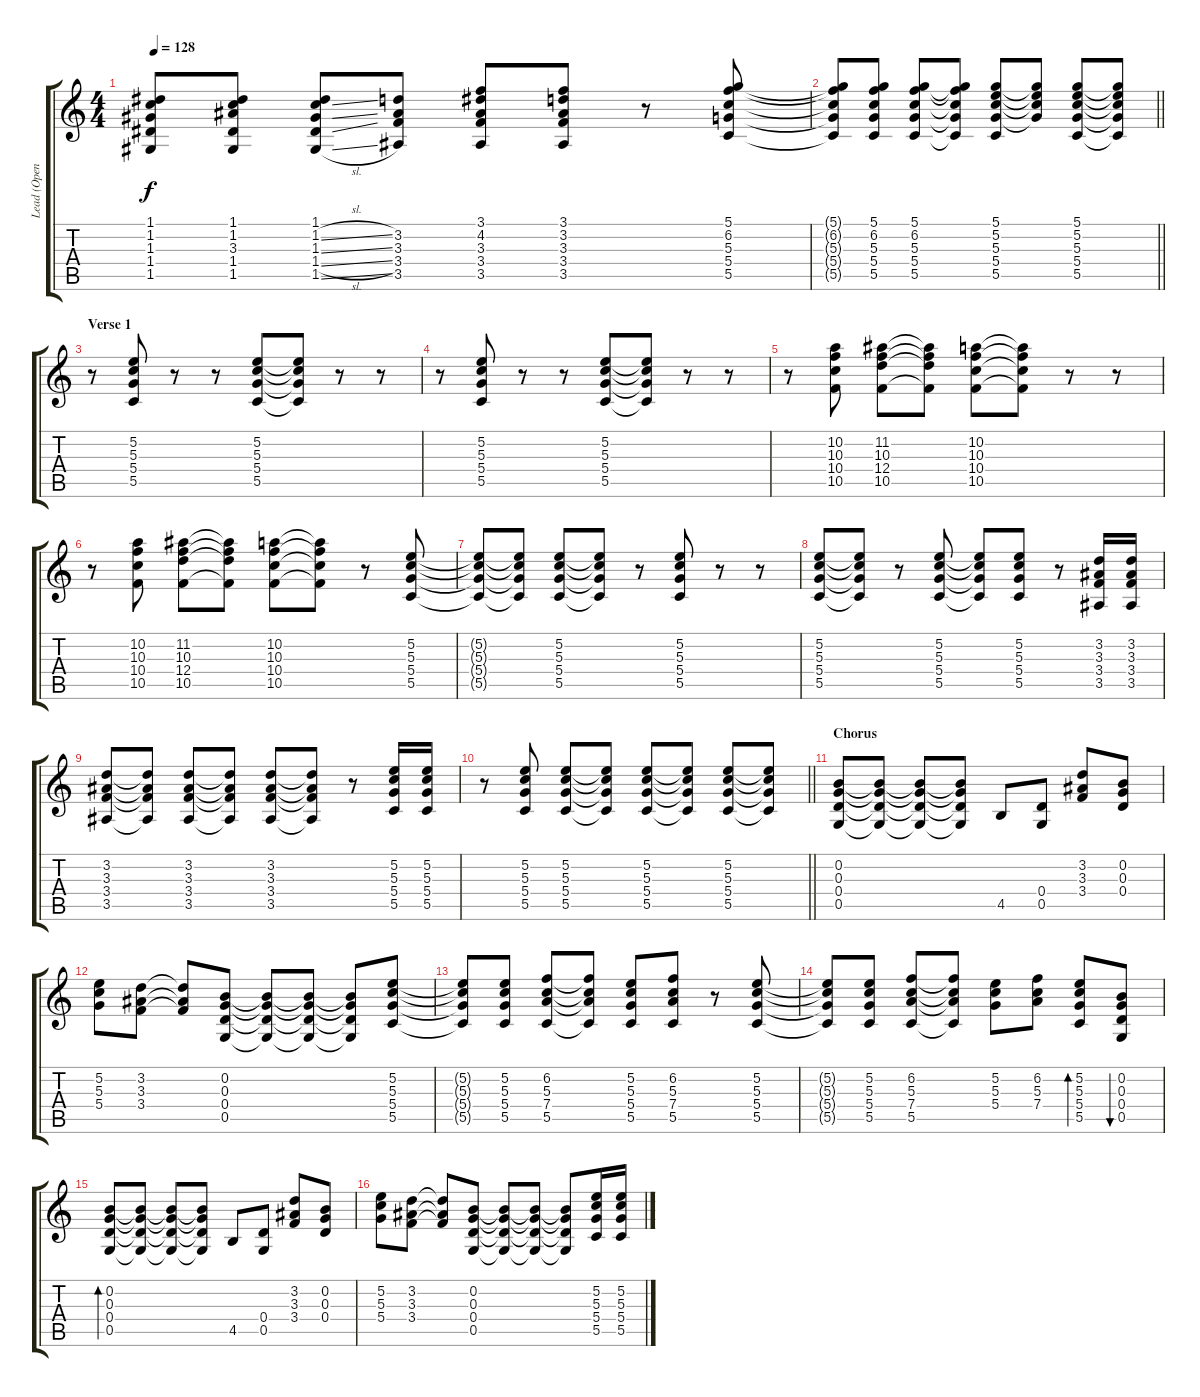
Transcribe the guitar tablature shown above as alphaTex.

\track ("Lead (Open G)" "Lead (Open") {instrument distortionguitar}
\staff {score tabs}
\tuning (D4 B3 G3 D3 G2 D2) {hide}
\ts (4 4)
\tempo 128
\clef g2
\ks c
(1.1{t} 1.2{t} 1.3{t} 1.4{t} 1.5{t}).8{dy f} (1.1 1.2 3.3 1.4 1.5).8 (1.1 1.2{sl} 1.3{sl} 1.4{sl} 1.5{sl}).8 (3.2 3.3 3.4 3.5).8 (3.1 4.2 3.3 3.4 3.5).8 (3.1 3.2 3.3 3.4 3.5).8 r.8 (5.1 6.2 5.3 5.4 5.5).8 |
\barLineRight lightlight
(5.1{t} 6.2{t} 5.3{t} 5.4{t} 5.5{t}).8 (5.1 6.2 5.3 5.4 5.5).8 (5.1 6.2 5.3 5.4 5.5).8 (5.1{t} 6.2{t} 5.3{t} 5.4{t} 5.5{t}).8 (5.1 5.2 5.3 5.4 5.5).8 (5.1{t} 5.2{t} 5.3{t} 5.4{t}).8 (5.1 5.2 5.3 5.4 5.5).8 (5.1{t} 5.2{t} 5.3{t} 5.4{t} 5.5{t}).8 |
\section ("" "Verse 1")
r.8 (5.2 5.3 5.4 5.5).8 r.8 r.8 (5.2 5.3 5.4 5.5).8 (5.2{t} 5.3{t} 5.4{t} 5.5{t}).8 r.8 r.8 |
r.8 (5.2 5.3 5.4 5.5).8 r.8 r.8 (5.2 5.3 5.4 5.5).8 (5.2{t} 5.3{t} 5.4{t} 5.5{t}).8 r.8 r.8 |
r.8 (10.2 10.3 10.4 10.5).8 (11.2 10.3 12.4 10.5).8 (11.2{t} 10.3{t} 12.4{t} 10.5{t}).8 (10.2 10.3 10.4 10.5).8 (10.2{t} 10.3{t} 10.4{t} 10.5{t}).8 r.8 r.8 |
r.8 (10.2 10.3 10.4 10.5).8 (11.2 10.3 12.4 10.5).8 (11.2{t} 10.3{t} 12.4{t} 10.5{t}).8 (10.2 10.3 10.4 10.5).8 (10.2{t} 10.3{t} 10.4{t} 10.5{t}).8 r.8 (5.2 5.3 5.4 5.5).8 |
(5.2{t} 5.3{t} 5.4{t} 5.5{t}).8 (5.2{t} 5.3{t} 5.4{t} 5.5{t}).8 (5.2 5.3 5.4 5.5).8 (5.2{t} 5.3{t} 5.4{t} 5.5{t}).8 r.8 (5.2 5.3 5.4 5.5).8 r.8 r.8 |
(5.2 5.3 5.4 5.5).8 (5.2{t} 5.3{t} 5.4{t} 5.5{t}).8 r.8 (5.2 5.3 5.4 5.5).8 (5.2{t} 5.3{t} 5.4{t} 5.5{t}).8 (5.2 5.3 5.4 5.5).8 r.8 (3.2 3.3 3.4 3.5).16 (3.2 3.3 3.4 3.5).16 |
(3.2 3.3 3.4 3.5).8 (3.2{t} 3.3{t} 3.4{t} 3.5{t}).8 (3.2 3.3 3.4 3.5).8 (3.2{t} 3.3{t} 3.4{t} 3.5{t}).8 (3.2 3.3 3.4 3.5).8 (3.2{t} 3.3{t} 3.4{t} 3.5{t}).8 r.8 (5.2 5.3 5.4 5.5).16 (5.2 5.3 5.4 5.5).16 |
\barLineRight lightlight
r.8 (5.2 5.3 5.4 5.5).8 (5.2 5.3 5.4 5.5).8 (5.2{t} 5.3{t} 5.4{t} 5.5{t}).8 (5.2 5.3 5.4 5.5).8 (5.2{t} 5.3{t} 5.4{t} 5.5{t}).8 (5.2 5.3 5.4 5.5).8 (5.2{t} 5.3{t} 5.4{t} 5.5{t}).8 |
\section ("" "Chorus")
(0.2 0.3 0.4 0.5).8 (0.2{t} 0.3{t} 0.4{t} 0.5{t}).8 (0.2{t} 0.3{t} 0.4{t} 0.5{t}).8 (0.2{t} 0.3{t} 0.4{t} 0.5{t}).8 4.5.8 (0.4 0.5).8 (3.2 3.3 3.4).8 (0.2 0.3 0.4).8 |
(5.2 5.3 5.4).8 (3.2 3.3 3.4).8 (3.2{t} 3.3{t} 3.4{t}).8 (0.2 0.3 0.4 0.5).8 (0.2{t} 0.3{t} 0.4{t} 0.5{t}).8 (0.2{t} 0.3{t} 0.4{t} 0.5{t}).8 (0.2{t} 0.3{t} 0.4{t} 0.5{t}).8 (5.2 5.3 5.4 5.5).8 |
(5.2{t} 5.3{t} 5.4{t} 5.5{t}).8 (5.2 5.3 5.4 5.5).8 (6.2 5.3 7.4 5.5).8 (6.2{t} 5.3{t} 7.4{t} 5.5{t}).8 (5.2 5.3 5.4 5.5).8 (6.2 5.3 7.4 5.5).8 r.8 (5.2 5.3 5.4 5.5).8 |
(5.2{t} 5.3{t} 5.4{t} 5.5{t}).8 (5.2 5.3 5.4 5.5).8 (6.2 5.3 7.4 5.5).8 (6.2{t} 5.3{t} 7.4{t} 5.5{t}).8 (5.2 5.3 5.4).8 (6.2 5.3 7.4).8 (5.2 5.3 5.4 5.5).8{bd 60} (0.2 0.3 0.4 0.5).8{bu 60} |
(0.2 0.3 0.4 0.5).8{bd 60} (0.2{t} 0.3{t} 0.4{t} 0.5{t}).8 (0.2{t} 0.3{t} 0.4{t} 0.5{t}).8 (0.2{t} 0.3{t} 0.4{t} 0.5{t}).8 4.5.8 (0.4 0.5).8 (3.2 3.3 3.4).8 (0.2 0.3 0.4).8 |
(5.2 5.3 5.4).8 (3.2 3.3 3.4).8 (3.2{t} 3.3{t} 3.4{t}).8 (0.2 0.3 0.4 0.5).8 (0.2{t} 0.3{t} 0.4{t} 0.5{t}).8 (0.2{t} 0.3{t} 0.4{t} 0.5{t}).8 (0.2{t} 0.3{t} 0.4{t} 0.5{t}).8 (5.2 5.3 5.4 5.5).16 (5.2 5.3 5.4 5.5).16
